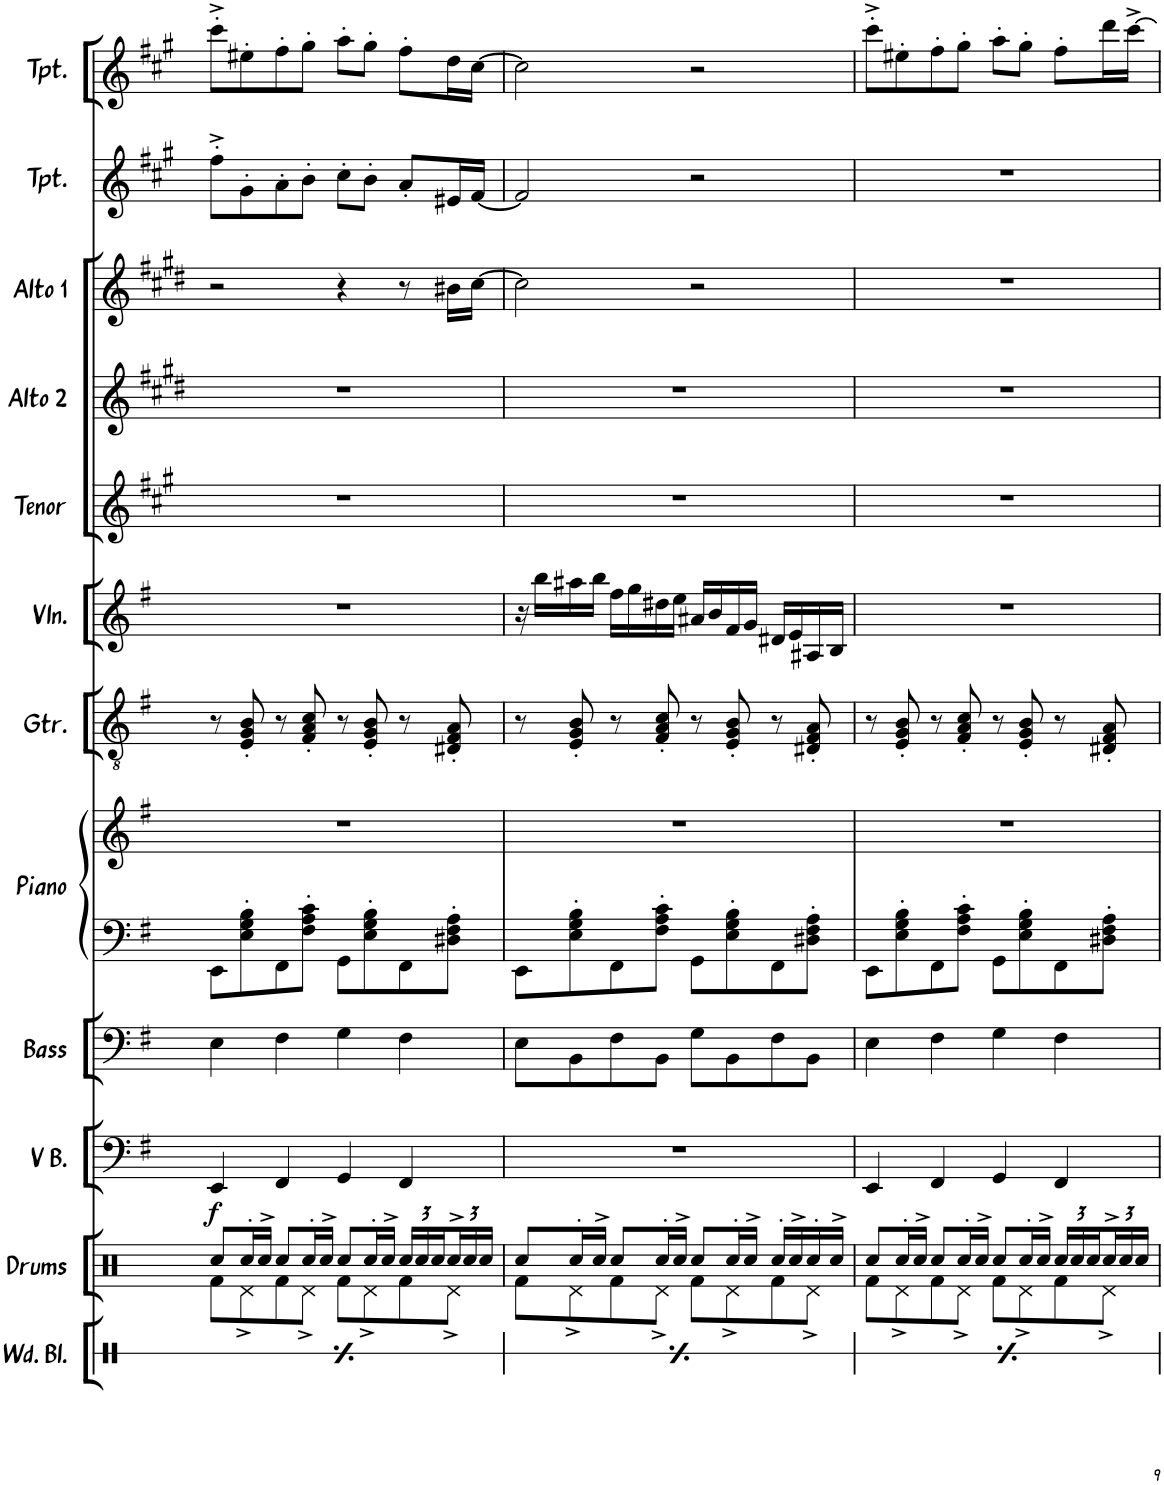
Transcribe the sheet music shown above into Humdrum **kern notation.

**kern	**dynam	**kern	**kern	**kern	**dynam	**kern	**kern	**kern	**kern	**kern	**kern	**kern	**kern	**kern	**kern	**kern
*part14	*part14	*part13	*part12	*part11	*part11	*part10	*part9	*part8	*part8	*part7	*part6	*part5	*part4	*part3	*part2	*part1
*staff15	*staff15	*staff14	*staff13	*staff12	*staff12	*staff11	*staff10	*staff9	*staff8	*staff7	*staff6	*staff5	*staff4	*staff3	*staff2	*staff1
*I"Alto Saxophone	*	*I"Wood Blocks	*I"Drums	*I"Vocal Bass	*	*I"Double Bass	*I"Bass	*I"Piano	*	*I"Guitar	*I"Violin	*I"Tenor Sax	*I"Alto Sax 2	*I"Alto Sax 1	*I"Trumpet	*I"Trumpet
*I'A. Sax.	*	*I'Wd. Bl.	*I'Drums	*I'V B.	*	*I'Db.	*I'Bass	*I'Piano	*	*I'Gtr.	*I'Vln.	*I'Tenor	*I'Alto 2	*I'Alto 1	*I'Tpt.	*I'Tpt.
!!LO:PB:g=z
*clefG2	*	*clefX	*clefX	*clefF4	*	*clefF4	*clefF4	*clefF4	*clefG2	*clefGv2	*clefG2	*clefG2	*clefG2	*clefG2	*clefG2	*clefG2
*Trd5c9	*	*	*	*	*	*Trd7c12	*Trd7c12	*	*	*	*	*Trd8c14	*Trd5c9	*Trd5c9	*Trd1c2	*Trd1c2
*k[f#c#g#d#]	*	*k[]	*k[]	*k[f#]	*	*k[f#]	*k[f#]	*k[f#]	*k[f#]	*k[f#]	*k[f#]	*k[f#c#g#]	*k[f#c#g#d#]	*k[f#c#g#d#]	*k[f#c#g#]	*k[f#c#g#]
*M4/4	*	*M4/4	*M4/4	*M4/4	*	*M4/4	*M4/4	*M4/4	*M4/4	*M4/4	*M4/4	*M4/4	*M4/4	*M4/4	*M4/4	*M4/4
=19	=19	=19	=19	=19	=19	=19	=19	=19	=19	=19	=19	=19	=19	=19	=19	=19
*	*	*	*^	*	*	*	*	*	*	*	*	*	*	*	*	*
!	!	!	!	!	!	!LO:DY:b	!	!	!	!	!	!	!	!	!	!	!
2r	.	8Rf/	8Rcc/L	8Rf\L	4EE/	f	4E	4E\	8EE\L	1r	8r	1r	1r	1r	2r	8ff#'^\L	8ccc#'^\L
.	.	16r	16Rcc'/L	8Rd^\	.	.	.	.	8E\' 8G\' 8B\'	.	8E/' 8G/' 8B/'	.	.	.	.	8g#'\	8ee#X'\
.	.	16Rf^/	16Rcc^/JJ	.	.	.	.	.	.	.	.	.	.	.	.	.	.
.	.	4Rd/	8Rcc/L	8Rf\	4FF#/	.	4F#	4F#\	8FF#\	.	8r	.	.	.	.	8a'\	8ff#'\
.	.	.	16Rcc'/L	8Rd^\J	.	.	.	.	8F#\' 8A\' 8c\'J	.	8F#/' 8A/' 8c/'	.	.	.	.	8b'\J	8gg#'\J
.	.	.	16Rcc^/JJ	.	.	.	.	.	.	.	.	.	.	.	.	.	.
4r	.	4Rf/	8Rcc/L	8Rf\L	4GG/	.	4G	4G\	8GG\L	.	8r	.	.	.	4r	8cc#'\L	8aa'\L
.	.	.	16Rcc'/L	8Rd^\	.	.	.	.	8E\' 8G\' 8B\'	.	8E/' 8G/' 8B/'	.	.	.	.	8b'\J	8gg#'\J
.	.	.	16Rcc^/JJ	.	.	.	.	.	.	.	.	.	.	.	.	.	.
*	*	*	*Xbrackettup	*	*	*	*	*	*	*	*	*	*	*	*	*	*
8r	.	4Rf/	24Rcc/LL	8Rf\	4FF#/	.	4F#	4F#\	8FF#\	.	8r	.	.	.	8r	8a'/L	8ff#'\L
.	.	.	24Rcc/	.	.	.	.	.	.	.	.	.	.	.	.	.	.
.	.	.	24Rcc/	.	.	.	.	.	.	.	.	.	.	.	.	.	.
!	!LO:DY:b	!	!	!	!	!	!	!	!	!	!	!	!	!	!	!	!
16b#X\LL	mp	.	24Rcc^/	8Rd^\J	.	.	.	.	8D#X\' 8F#\' 8A\'J	.	8D#X/' 8F#/' 8A/'	.	.	.	16b#X\LL	16e#X/L	16dd\L
.	.	.	24Rcc/	.	.	.	.	.	.	.	.	.	.	.	.	.	.
[16cc#\JJ	.	.	.	.	.	.	.	.	.	.	.	.	.	.	[16cc#\JJ	[16f#/JJ	[16cc#\JJ
.	.	.	24Rcc/JJ	.	.	.	.	.	.	.	.	.	.	.	.	.	.
=20	=20	=20	=20	=20	=20	=20	=20	=20	=20	=20	=20	=20	=20	=20	=20	=20	=20
2cc#]	.	8Rf/	8Rcc/L	8Rf\L	1r	.	8E/L	8E\L	8EE\L	1r	8r	16r	1r	1r	2cc#\]	2f#/]	2cc#\]
.	.	.	.	.	.	.	.	.	.	.	.	16bb\LL	.	.	.	.	.
.	.	16r	16Rcc'/L	8Rd^\	.	.	8BB/J	8BB\	8E\' 8G\' 8B\'	.	8E/' 8G/' 8B/'	16aa#X\	.	.	.	.	.
.	.	16Rf^/	16Rcc^/JJ	.	.	.	.	.	.	.	.	16bb\JJ	.	.	.	.	.
.	.	4Rd/	8Rcc/L	8Rf\	.	.	8F#\L	8F#\	8FF#\	.	8r	16ff#\LL	.	.	.	.	.
.	.	.	.	.	.	.	.	.	.	.	.	16gg\	.	.	.	.	.
.	.	.	16Rcc'/L	8Rd^\J	.	.	8BB\J	8BB\J	8F#\' 8A\' 8c\'J	.	8F#/' 8A/' 8c/'	16dd#X\	.	.	.	.	.
.	.	.	16Rcc^/JJ	.	.	.	.	.	.	.	.	16ee\JJ	.	.	.	.	.
2r	.	4Rf/	8Rcc/L	8Rf\L	.	.	8G\L	8G\L	8GG\L	.	8r	16a#X/LL	.	.	2r	2r	2r
.	.	.	.	.	.	.	.	.	.	.	.	16b/	.	.	.	.	.
.	.	.	16Rcc'/L	8Rd^\	.	.	8BB\J	8BB\	8E\' 8G\' 8B\'	.	8E/' 8G/' 8B/'	16f#/	.	.	.	.	.
.	.	.	16Rcc^/JJ	.	.	.	.	.	.	.	.	16g/JJ	.	.	.	.	.
.	.	4Rf/	16Rcc'/LL	8Rf\	.	.	8F#\L	8F#\	8FF#\	.	8r	16d#X/LL	.	.	.	.	.
.	.	.	16Rcc^/	.	.	.	.	.	.	.	.	16e/	.	.	.	.	.
.	.	.	16Rcc'/	8Rd^\J	.	.	8BB\J	8BB\J	8D#X\' 8F#\' 8A\'J	.	8D#X/' 8F#/' 8A/'	16A#X/	.	.	.	.	.
.	.	.	16Rcc^/JJ	.	.	.	.	.	.	.	.	16B/JJ	.	.	.	.	.
=21	=21	=21	=21	=21	=21	=21	=21	=21	=21	=21	=21	=21	=21	=21	=21	=21	=21
2r	.	8Rf/	8Rcc/L	8Rf\L	4EE/	.	4E	4E\	8EE\L	1r	8r	1r	1r	1r	1r	1r	8ccc#'^\L
.	.	16r	16Rcc'/L	8Rd^\	.	.	.	.	8E\' 8G\' 8B\'	.	8E/' 8G/' 8B/'	.	.	.	.	.	8ee#X'\
.	.	16Rf^/	16Rcc^/JJ	.	.	.	.	.	.	.	.	.	.	.	.	.	.
.	.	4Rd/	8Rcc/L	8Rf\	4FF#/	.	4F#	4F#\	8FF#\	.	8r	.	.	.	.	.	8ff#'\
.	.	.	16Rcc'/L	8Rd^\J	.	.	.	.	8F#\' 8A\' 8c\'J	.	8F#/' 8A/' 8c/'	.	.	.	.	.	8gg#'\J
.	.	.	16Rcc^/JJ	.	.	.	.	.	.	.	.	.	.	.	.	.	.
4r	.	4Rf/	8Rcc/L	8Rf\L	4GG/	.	4G	4G\	8GG\L	.	8r	.	.	.	.	.	8aa'\L
.	.	.	16Rcc'/L	8Rd^\	.	.	.	.	8E\' 8G\' 8B\'	.	8E/' 8G/' 8B/'	.	.	.	.	.	8gg#'\J
.	.	.	16Rcc^/JJ	.	.	.	.	.	.	.	.	.	.	.	.	.	.
8r	.	4Rf/	24Rcc/LL	8Rf\	4FF#/	.	4F#	4F#\	8FF#\	.	8r	.	.	.	.	.	8ff#'\L
.	.	.	24Rcc/	.	.	.	.	.	.	.	.	.	.	.	.	.	.
.	.	.	24Rcc/	.	.	.	.	.	.	.	.	.	.	.	.	.	.
16dd#\LL	.	.	24Rcc^/	8Rd^\J	.	.	.	.	8D#X\' 8F#\' 8A\'J	.	8D#X/' 8F#/' 8A/'	.	.	.	.	.	16ddd\L
.	.	.	24Rcc/	.	.	.	.	.	.	.	.	.	.	.	.	.	.
[16ee\JJ	.	.	.	.	.	.	.	.	.	.	.	.	.	.	.	.	[16ccc#^\JJ
.	.	.	24Rcc/JJ	.	.	.	.	.	.	.	.	.	.	.	.	.	.
*	*	*	*v	*v	*	*	*	*	*	*	*	*	*	*	*	*	*
=	=	=	=	=	=	=	=	=	=	=	=	=	=	=	=	=
*-	*-	*-	*-	*-	*-	*-	*-	*-	*-	*-	*-	*-	*-	*-	*-	*-
